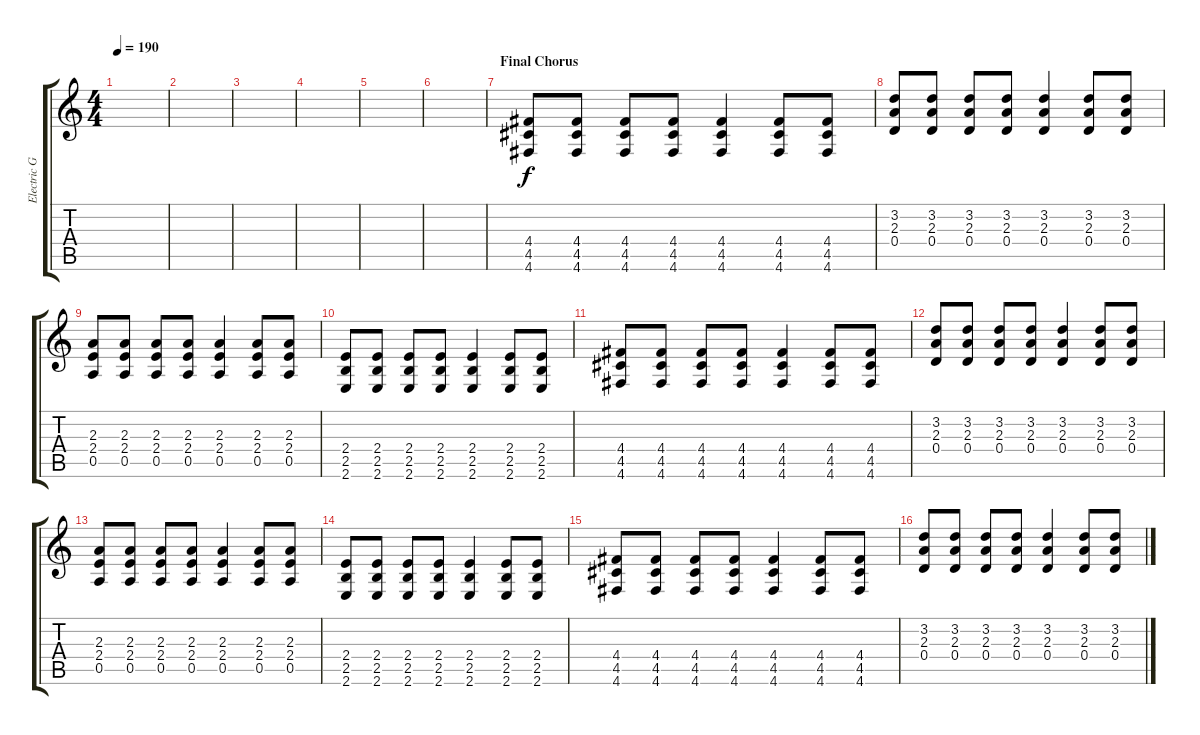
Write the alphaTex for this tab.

\track ("Electric Guitar - Lead" "Electric G") {instrument distortionguitar}
\staff {score tabs}
\tuning (E4 B3 G3 D3 A2 D2) {hide}
\ts (4 4)
\tempo 190
\clef g2
\ks c
|
|
|
|
|
|
\section ("" "Final Chorus")
(4.4 4.5 4.6).8 (4.4 4.5 4.6).8 (4.4 4.5 4.6).8 (4.4 4.5 4.6).8 (4.4 4.5 4.6).4 (4.4 4.5 4.6).8 (4.4 4.5 4.6).8 |
(3.2 2.3 0.4).8 (3.2 2.3 0.4).8 (3.2 2.3 0.4).8 (3.2 2.3 0.4).8 (3.2 2.3 0.4).4 (3.2 2.3 0.4).8 (3.2 2.3 0.4).8 |
(2.3 2.4 0.5).8 (2.3 2.4 0.5).8 (2.3 2.4 0.5).8 (2.3 2.4 0.5).8 (2.3 2.4 0.5).4 (2.3 2.4 0.5).8 (2.3 2.4 0.5).8 |
(2.4 2.5 2.6).8 (2.4 2.5 2.6).8 (2.4 2.5 2.6).8 (2.4 2.5 2.6).8 (2.4 2.5 2.6).4 (2.4 2.5 2.6).8 (2.4 2.5 2.6).8 |
(4.4 4.5 4.6).8 (4.4 4.5 4.6).8 (4.4 4.5 4.6).8 (4.4 4.5 4.6).8 (4.4 4.5 4.6).4 (4.4 4.5 4.6).8 (4.4 4.5 4.6).8 |
(3.2 2.3 0.4).8 (3.2 2.3 0.4).8 (3.2 2.3 0.4).8 (3.2 2.3 0.4).8 (3.2 2.3 0.4).4 (3.2 2.3 0.4).8 (3.2 2.3 0.4).8 |
(2.3 2.4 0.5).8 (2.3 2.4 0.5).8 (2.3 2.4 0.5).8 (2.3 2.4 0.5).8 (2.3 2.4 0.5).4 (2.3 2.4 0.5).8 (2.3 2.4 0.5).8 |
(2.4 2.5 2.6).8 (2.4 2.5 2.6).8 (2.4 2.5 2.6).8 (2.4 2.5 2.6).8 (2.4 2.5 2.6).4 (2.4 2.5 2.6).8 (2.4 2.5 2.6).8 |
(4.4 4.5 4.6).8 (4.4 4.5 4.6).8 (4.4 4.5 4.6).8 (4.4 4.5 4.6).8 (4.4 4.5 4.6).4 (4.4 4.5 4.6).8 (4.4 4.5 4.6).8 |
(3.2 2.3 0.4).8 (3.2 2.3 0.4).8 (3.2 2.3 0.4).8 (3.2 2.3 0.4).8 (3.2 2.3 0.4).4 (3.2 2.3 0.4).8 (3.2 2.3 0.4).8
